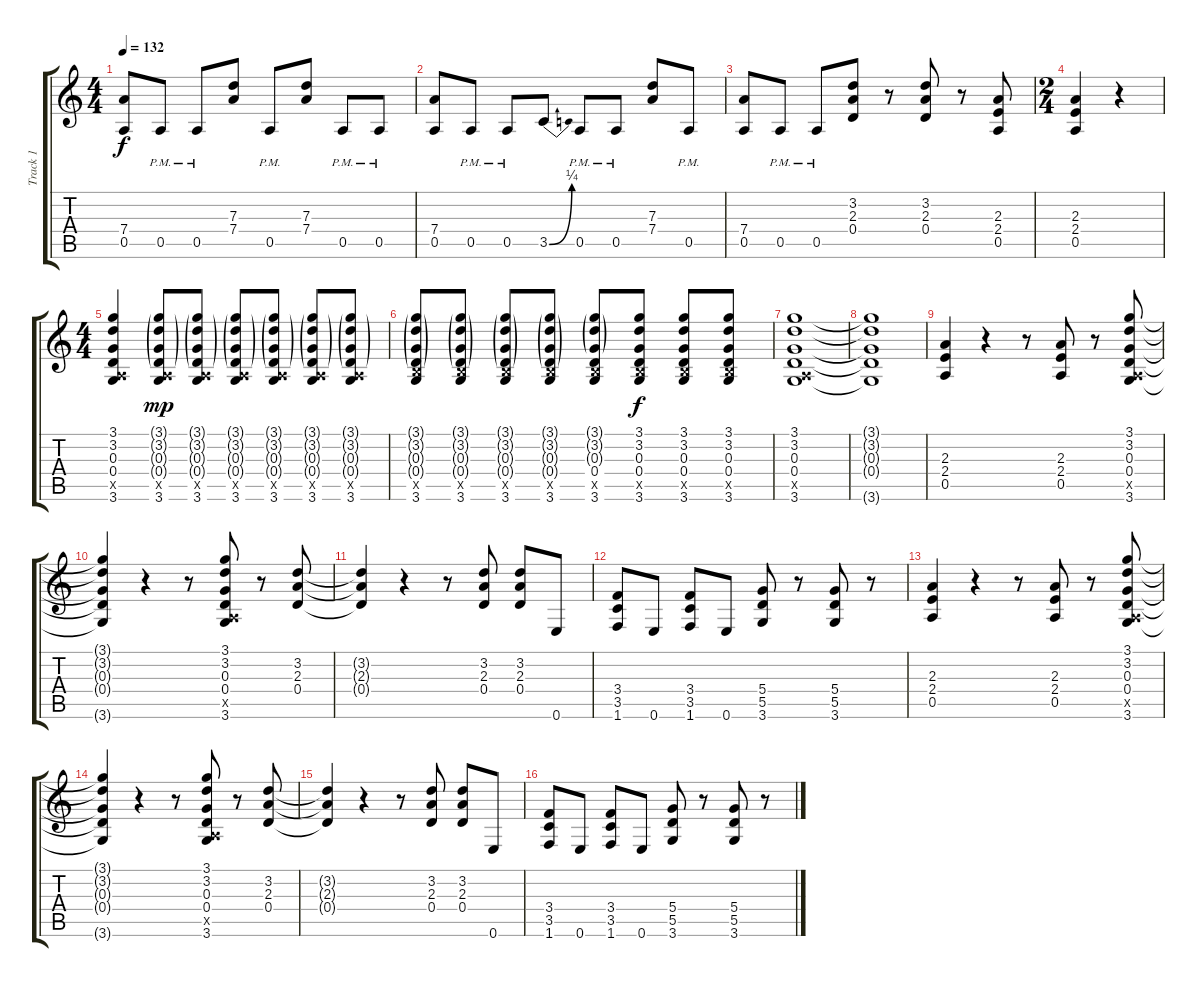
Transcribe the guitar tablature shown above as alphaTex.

\track ("Track 1" "Track 1") {instrument distortionguitar}
\staff {score tabs}
\tuning (E4 B3 G3 D3 A2 E2) {hide}
\ts (4 4)
\tempo 132
\clef g2
\ks c
(7.4 0.5).8{dy f} 0.5{pm}.8 0.5{pm}.8 (7.3 7.4).8 0.5{pm}.8 (7.3 7.4).8 0.5{pm}.8 0.5{pm}.8 |
(7.4 0.5).8 0.5{pm}.8 0.5{pm}.8 3.5{be (bend 0 0 60 1)}.8 0.5{pm}.8 0.5{pm}.8 (7.3 7.4).8 0.5{pm}.8 |
(7.4 0.5).8 0.5{pm}.8 0.5{pm}.8 (3.2 2.3 0.4).8 r.8 (3.2 2.3 0.4).8 r.8 (2.3 2.4 0.5).8 |
\ts (2 4)
(2.3 2.4 0.5).4 r.4 |
\ts (4 4)
(3.1 3.2 0.3 0.4 0.5{x} 3.6).4 (3.1{g} 3.2{g} 0.3{g} 0.4{g} 0.5{x} 3.6).8{dy mp} (3.1{g} 3.2{g} 0.3{g} 0.4{g} 0.5{x} 3.6).8 (3.1{g} 3.2{g} 0.3{g} 0.4{g} 0.5{x} 3.6).8 (3.1{g} 3.2{g} 0.3{g} 0.4{g} 0.5{x} 3.6).8 (3.1{g} 3.2{g} 0.3{g} 0.4{g} 0.5{x} 3.6).8 (3.1{g} 3.2{g} 0.3{g} 0.4{g} 0.5{x} 3.6).8 |
(3.1{g} 3.2{g} 0.3{g} 0.4{g} 2.5{x} 3.6).8 (3.1{g} 3.2{g} 0.3{g} 0.4{g} 2.5{x} 3.6).8 (3.1{g} 3.2{g} 0.3{g} 0.4{g} 2.5{x} 3.6).8 (3.1{g} 3.2{g} 0.3{g} 0.4{g} 2.5{x} 3.6).8 (3.1{g} 3.2{g} 0.3{g} 0.4 2.5{x} 3.6).8 (3.1 3.2 0.3 0.4 2.5{x} 3.6).8{dy f} (3.1 3.2 0.3 0.4 2.5{x} 3.6).8 (3.1 3.2 0.3 0.4 2.5{x} 3.6).8 |
(3.1 3.2 0.3 0.4 0.5{x} 3.6).1 |
(3.1{t} 3.2{t} 0.3{t} 0.4{t} 3.6{t}).1 |
(2.3 2.4 0.5).4 r.4 r.8 (2.3 2.4 0.5).8 r.8 (3.1 3.2 0.3 0.4 0.5{x} 3.6).8 |
(3.1{t} 3.2{t} 0.3{t} 0.4{t} 3.6{t}).4 r.4 r.8 (3.1 3.2 0.3 0.4 0.5{x} 3.6).8 r.8 (3.2 2.3 0.4).8 |
(3.2{t} 2.3{t} 0.4{t}).4 r.4 r.8 (3.2 2.3 0.4).8 (3.2 2.3 0.4).8 0.6.8 |
(3.4 3.5 1.6).8 0.6.8 (3.4 3.5 1.6).8 0.6.8 (5.4 5.5 3.6).8 r.8 (5.4 5.5 3.6).8 r.8 |
(2.3 2.4 0.5).4 r.4 r.8 (2.3 2.4 0.5).8 r.8 (3.1 3.2 0.3 0.4 0.5{x} 3.6).8 |
(3.1{t} 3.2{t} 0.3{t} 0.4{t} 3.6{t}).4 r.4 r.8 (3.1 3.2 0.3 0.4 0.5{x} 3.6).8 r.8 (3.2 2.3 0.4).8 |
(3.2{t} 2.3{t} 0.4{t}).4 r.4 r.8 (3.2 2.3 0.4).8 (3.2 2.3 0.4).8 0.6.8 |
(3.4 3.5 1.6).8 0.6.8 (3.4 3.5 1.6).8 0.6.8 (5.4 5.5 3.6).8 r.8 (5.4 5.5 3.6).8 r.8
